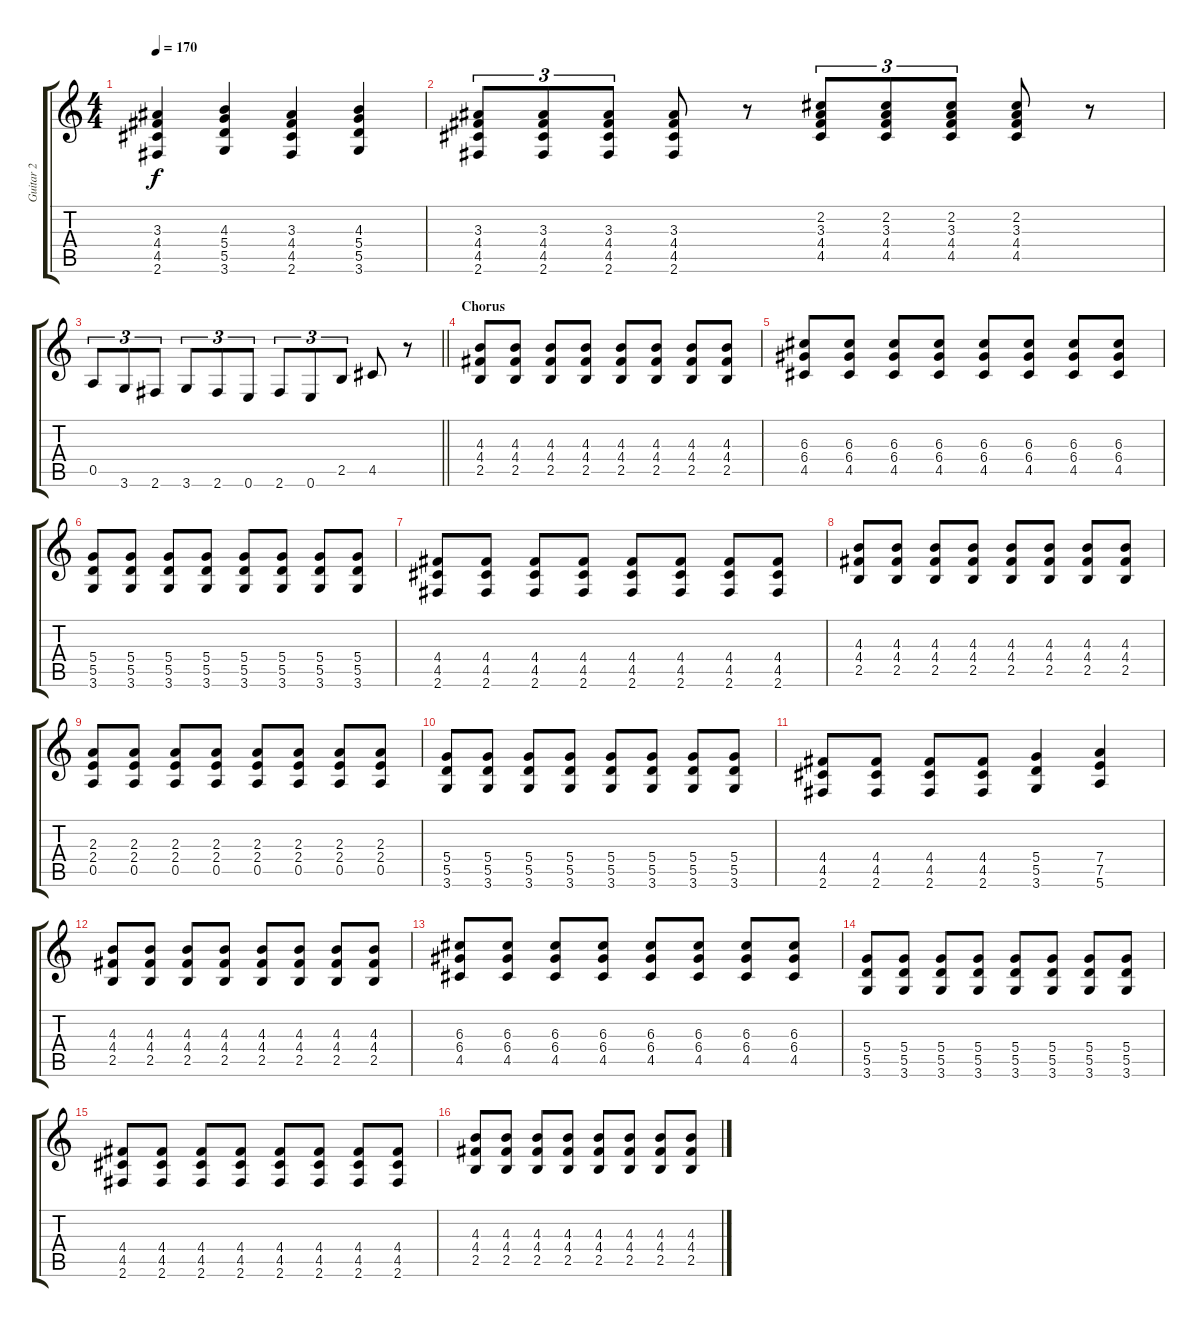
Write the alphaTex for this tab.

\track ("Guitar 2" "Guitar 2") {instrument distortionguitar}
\staff {score tabs}
\tuning (E4 B3 G3 D3 A2 E2) {hide}
\ts (4 4)
\tempo 170
\clef g2
\ks c
(3.3 4.4 4.5 2.6).4{dy f} (4.3 5.4 5.5 3.6).4 (3.3 4.4 4.5 2.6).4 (4.3 5.4 5.5 3.6).4 |
(3.3 4.4 4.5 2.6).8{tu (3 2)} (3.3 4.4 4.5 2.6).8{tu (3 2)} (3.3 4.4 4.5 2.6).8{tu (3 2)} (3.3 4.4 4.5 2.6).8 r.8 (2.2 3.3 4.4 4.5).8{tu (3 2)} (2.2 3.3 4.4 4.5).8{tu (3 2)} (2.2 3.3 4.4 4.5).8{tu (3 2)} (2.2 3.3 4.4 4.5).8 r.8 |
\barLineRight lightlight
0.5.8{tu (3 2)} 3.6.8{tu (3 2)} 2.6.8{tu (3 2)} 3.6.8{tu (3 2)} 2.6.8{tu (3 2)} 0.6.8{tu (3 2)} 2.6.8{tu (3 2)} 0.6.8{tu (3 2)} 2.5.8{tu (3 2)} 4.5.8 r.8 |
\section ("" "Chorus")
(4.3 4.4 2.5).8{volume 11} (4.3 4.4 2.5).8 (4.3 4.4 2.5).8 (4.3 4.4 2.5).8 (4.3 4.4 2.5).8 (4.3 4.4 2.5).8 (4.3 4.4 2.5).8 (4.3 4.4 2.5).8 |
(6.3 6.4 4.5).8 (6.3 6.4 4.5).8 (6.3 6.4 4.5).8 (6.3 6.4 4.5).8 (6.3 6.4 4.5).8 (6.3 6.4 4.5).8 (6.3 6.4 4.5).8 (6.3 6.4 4.5).8 |
(5.4 5.5 3.6).8 (5.4 5.5 3.6).8 (5.4 5.5 3.6).8 (5.4 5.5 3.6).8 (5.4 5.5 3.6).8 (5.4 5.5 3.6).8 (5.4 5.5 3.6).8 (5.4 5.5 3.6).8 |
(4.4 4.5 2.6).8 (4.4 4.5 2.6).8 (4.4 4.5 2.6).8 (4.4 4.5 2.6).8 (4.4 4.5 2.6).8 (4.4 4.5 2.6).8 (4.4 4.5 2.6).8 (4.4 4.5 2.6).8 |
(4.3 4.4 2.5).8 (4.3 4.4 2.5).8 (4.3 4.4 2.5).8 (4.3 4.4 2.5).8 (4.3 4.4 2.5).8 (4.3 4.4 2.5).8 (4.3 4.4 2.5).8 (4.3 4.4 2.5).8 |
(2.3 2.4 0.5).8 (2.3 2.4 0.5).8 (2.3 2.4 0.5).8 (2.3 2.4 0.5).8 (2.3 2.4 0.5).8 (2.3 2.4 0.5).8 (2.3 2.4 0.5).8 (2.3 2.4 0.5).8 |
(5.4 5.5 3.6).8 (5.4 5.5 3.6).8 (5.4 5.5 3.6).8 (5.4 5.5 3.6).8 (5.4 5.5 3.6).8 (5.4 5.5 3.6).8 (5.4 5.5 3.6).8 (5.4 5.5 3.6).8 |
(4.4 4.5 2.6).8 (4.4 4.5 2.6).8 (4.4 4.5 2.6).8 (4.4 4.5 2.6).8 (5.4 5.5 3.6).4 (7.4 7.5 5.6).4 |
(4.3 4.4 2.5).8 (4.3 4.4 2.5).8 (4.3 4.4 2.5).8 (4.3 4.4 2.5).8 (4.3 4.4 2.5).8 (4.3 4.4 2.5).8 (4.3 4.4 2.5).8 (4.3 4.4 2.5).8 |
(6.3 6.4 4.5).8 (6.3 6.4 4.5).8 (6.3 6.4 4.5).8 (6.3 6.4 4.5).8 (6.3 6.4 4.5).8 (6.3 6.4 4.5).8 (6.3 6.4 4.5).8 (6.3 6.4 4.5).8 |
(5.4 5.5 3.6).8 (5.4 5.5 3.6).8 (5.4 5.5 3.6).8 (5.4 5.5 3.6).8 (5.4 5.5 3.6).8 (5.4 5.5 3.6).8 (5.4 5.5 3.6).8 (5.4 5.5 3.6).8 |
(4.4 4.5 2.6).8 (4.4 4.5 2.6).8 (4.4 4.5 2.6).8 (4.4 4.5 2.6).8 (4.4 4.5 2.6).8 (4.4 4.5 2.6).8 (4.4 4.5 2.6).8 (4.4 4.5 2.6).8 |
(4.3 4.4 2.5).8 (4.3 4.4 2.5).8 (4.3 4.4 2.5).8 (4.3 4.4 2.5).8 (4.3 4.4 2.5).8 (4.3 4.4 2.5).8 (4.3 4.4 2.5).8 (4.3 4.4 2.5).8
